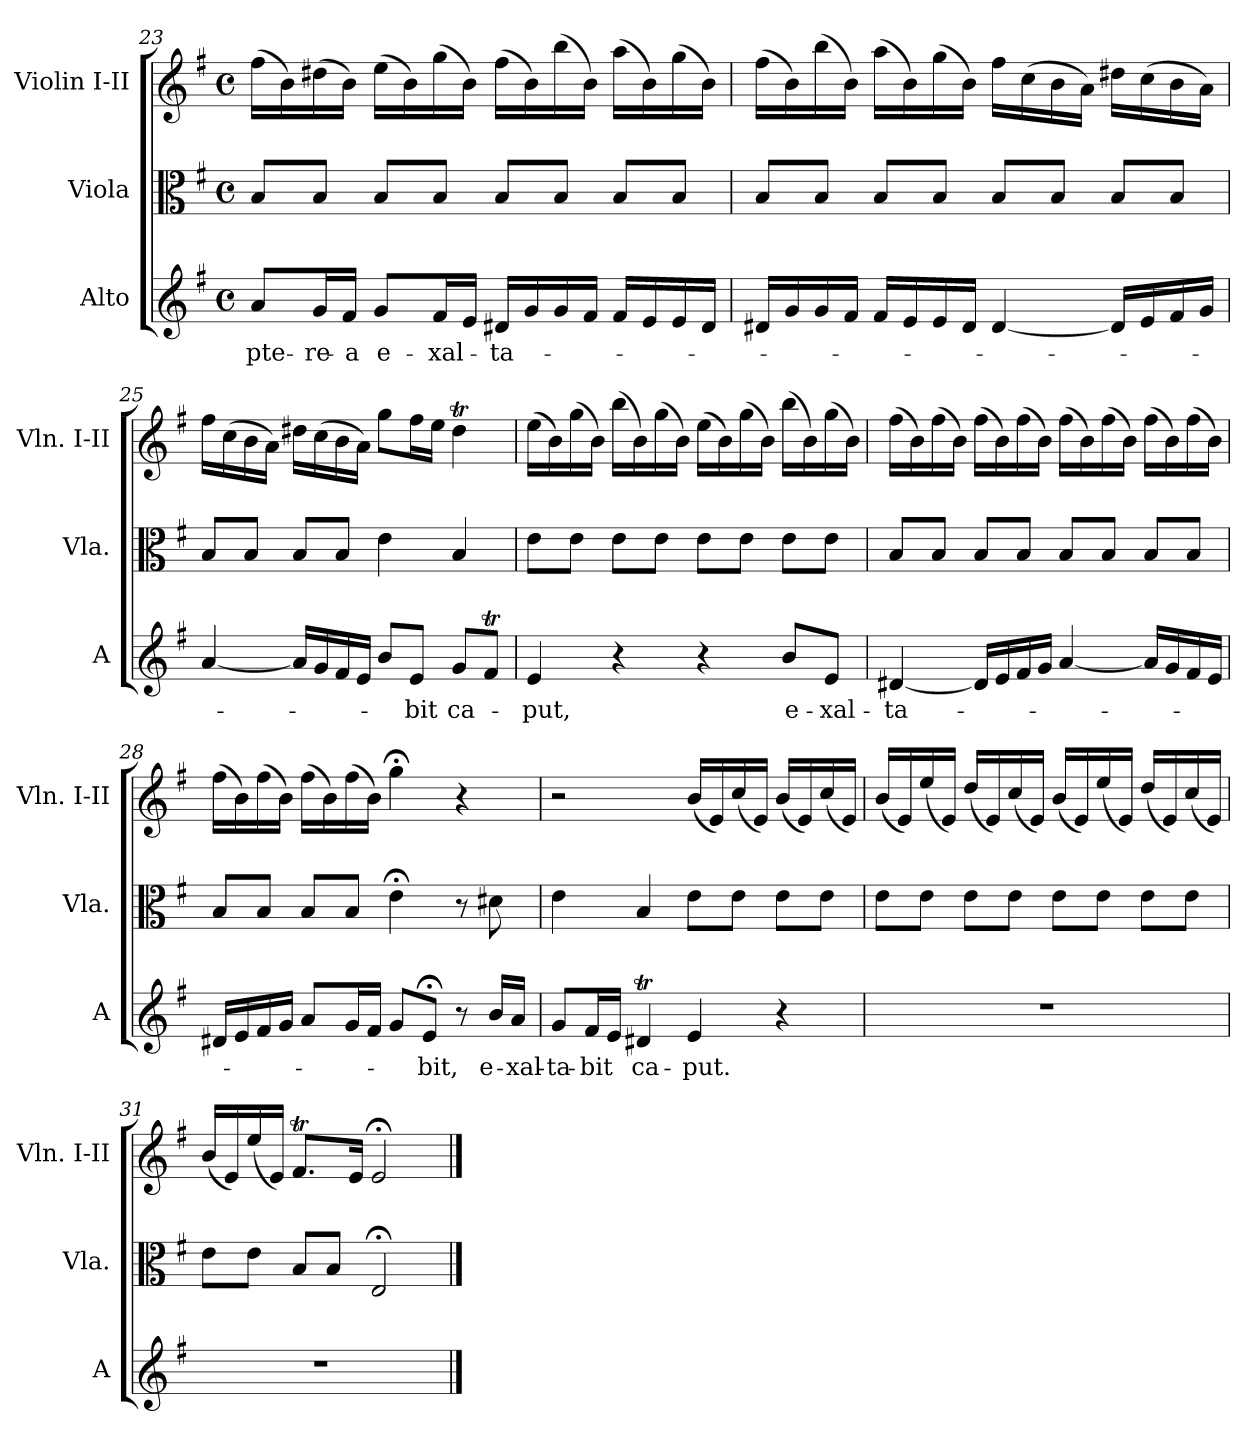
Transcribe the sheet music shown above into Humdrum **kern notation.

**kern	**text	**kern	**kern
*part3	*part3	*part2	*part1
*staff3	*staff3	*staff2	*staff1
*I"Alto	*	*I"Viola	*I"Violin I-II
*I'A	*	*I'Vla.	*I'Vln. I-II
!!LO:PB:g=z
*clefG2	*	*clefC3	*clefG2
*k[f#]	*	*k[f#]	*k[f#]
*G:	*	*G:	*G:
*M4/4	*	*M4/4	*M4/4
*met(c)	*	*met(c)	*met(c)
=23	=23	=23	=23
!	!LO:LY:b	!	!
8a/L	-pte-	8B/L	(>16ff#\LL
.	.	.	16b\)
!	!LO:LY:b	!	!
16g/L	-re-	8B/J	(>16dd#X\
!	!LO:LY:b	!	!
16f#/JJ	-a	.	16b\JJ)
!	!LO:LY:b	!	!
8g/L	e-	8B/L	(>16ee\LL
.	.	.	16b\)
!	!LO:LY:b	!	!
16f#/L	-xal-	8B/J	(>16gg\
16e/JJ	.	.	16b\JJ)
!	!LO:LY:b	!	!
16d#X/LL	-ta-	8B/L	(>16ff#\LL
16g/	.	.	16b\)
16g/	.	8B/J	(>16bb\
16f#/JJ	.	.	16b\JJ)
16f#/LL	.	8B/L	(>16aa\LL
16e/	.	.	16b\)
16e/	.	8B/J	(>16gg\
16d#/JJ	.	.	16b\JJ)
=24	=24	=24	=24
16d#X/LL	.	8B/L	(>16ff#\LL
16g/	.	.	16b\)
16g/	.	8B/J	(>16bb\
16f#/JJ	.	.	16b\JJ)
16f#/LL	.	8B/L	(>16aa\LL
16e/	.	.	16b\)
16e/	.	8B/J	(>16gg\
16d#/JJ	.	.	16b\JJ)
[4d#/	.	8B/L	16ff#\LL
.	.	.	(>16cc\
.	.	8B/J	16b\
.	.	.	16a\JJ)
16d#/LL]	.	8B/L	16dd#X\LL
16e/	.	.	(>16cc\
16f#/	.	8B/J	16b\
16g/JJ	.	.	16a\JJ)
!!LO:LB:g=z
=25	=25	=25	=25
[4a/	.	8B/L	16ff#\LL
.	.	.	(>16cc\
.	.	8B/J	16b\
.	.	.	16a\JJ)
16a/LL]	.	8B/L	16dd#X\LL
16g/	.	.	(>16cc\
16f#/	.	8B/J	16b\
16e/JJ	.	.	16a\JJ)
8b/L	.	4e\	8gg\L
!	!LO:LY:b	!	!
8e/J	-bit	.	16ff#\L
.	.	.	16ee\JJ
!	!LO:LY:b	!	!
8g/L	ca-	4B/	4dd#it\
8f#t/J	.	.	.
=26	=26	=26	=26
!	!LO:LY:b	!	!
4e/	-put,	8e\L	(>16ee\LL
.	.	.	16b\)
.	.	8e\J	(>16gg\
.	.	.	16b\JJ)
4r	.	8e\L	(>16bb\LL
.	.	.	16b\)
.	.	8e\J	(>16gg\
.	.	.	16b\JJ)
4r	.	8e\L	(>16ee\LL
.	.	.	16b\)
.	.	8e\J	(>16gg\
.	.	.	16b\JJ)
!	!LO:LY:b	!	!
8b/L	e-	8e\L	(>16bb\LL
.	.	.	16b\)
!	!LO:LY:b	!	!
8e/J	-xal-	8e\J	(>16gg\
.	.	.	16b\JJ)
!!LO:LB:g=z
=27	=27	=27	=27
!	!LO:LY:b	!	!
[4d#X/	-ta-	8B/L	(>16ff#\LL
.	.	.	16b\)
.	.	8B/J	(>16ff#\
.	.	.	16b\JJ)
16d#/LL]	.	8B/L	(>16ff#\LL
16e/	.	.	16b\)
16f#/	.	8B/J	(>16ff#\
16g/JJ	.	.	16b\JJ)
[4a/	.	8B/L	(>16ff#\LL
.	.	.	16b\)
.	.	8B/J	(>16ff#\
.	.	.	16b\JJ)
16a/LL]	.	8B/L	(>16ff#\LL
16g/	.	.	16b\)
16f#/	.	8B/J	(>16ff#\
16e/JJ	.	.	16b\JJ)
=28	=28	=28	=28
16d#X/LL	.	8B/L	(>16ff#\LL
16e/	.	.	16b\)
16f#/	.	8B/J	(>16ff#\
16g/JJ	.	.	16b\JJ)
8a/L	.	8B/L	(>16ff#\LL
.	.	.	16b\)
16g/L	.	8B/J	(>16ff#\
16f#/JJ	.	.	16b\JJ)
8g/L	.	4e;<\	4gg;<\
!	!LO:LY:b	!	!
8e;</J	-bit,	.	.
8r	.	8r	4r
!	!LO:LY:b	!	!
16b/LL	e-	8d#X\	.
!	!LO:LY:b	!	!
16a/JJ	-xal-	.	.
!!LO:LB:g=z
=29	=29	=29	=29
!	!LO:LY:b	!	!
8g/L	-ta-	4e\	2r
!	!LO:LY:b	!	!
16f#/L	-bit	.	.
16e/JJ	.	.	.
!	!LO:LY:b	!	!
4d#Xt/	ca-	4B/	.
!	!LO:LY:b	!	!
4e/	-put.	8e\L	(<16b/LL
.	.	.	16e/)
.	.	8e\J	(<16cc/
.	.	.	16e/JJ)
4r	.	8e\L	(<16b/LL
.	.	.	16e/)
.	.	8e\J	(<16cc/
.	.	.	16e/JJ)
=30	=30	=30	=30
1r	.	8e\L	(<16b/LL
.	.	.	16e/)
.	.	8e\J	(<16ee/
.	.	.	16e/JJ)
.	.	8e\L	(<16dd/LL
.	.	.	16e/)
.	.	8e\J	(<16cc/
.	.	.	16e/JJ)
.	.	8e\L	(<16b/LL
.	.	.	16e/)
.	.	8e\J	(<16ee/
.	.	.	16e/JJ)
.	.	8e\L	(<16dd/LL
.	.	.	16e/)
.	.	8e\J	(<16cc/
.	.	.	16e/JJ)
=31	=31	=31	=31
1r	.	8e\L	(<16b/LL
.	.	.	16e/)
.	.	8e\J	(<16ee/
.	.	.	16e/JJ)
.	.	8B/L	8.f#t/L
.	.	8B/J	.
.	.	.	16e/Jk
.	.	2E;</	2e;</
==	==	==	==
*-	*-	*-	*-
